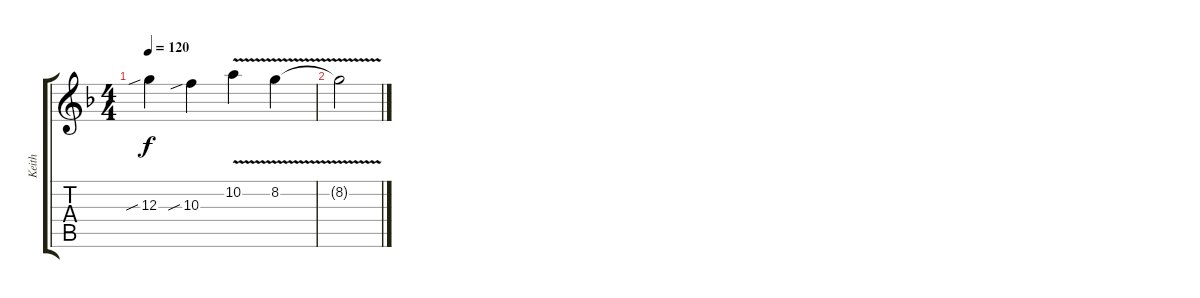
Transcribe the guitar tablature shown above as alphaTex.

\track ("Keith" "Keith") {instrument distortionguitar}
\staff {score tabs}
\tuning (E4 B3 G3 D3 A2 E2) {hide}
\ts (4 4)
\tempo 120
\clef g2
\ks dminor
12.3{sib}.4{dy f} 10.3{sib}.4 10.2{v}.4 8.2{v}.4 |
8.2{t}.2
